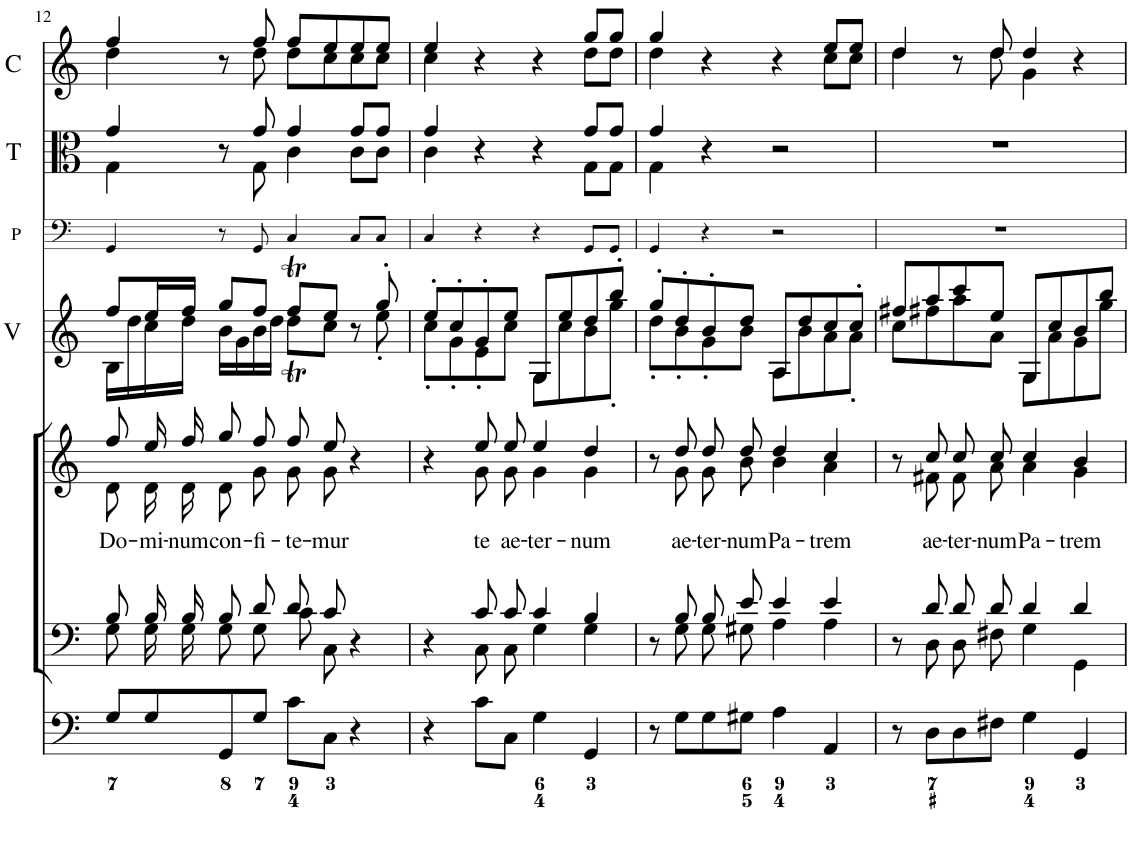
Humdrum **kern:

**kern	**kern	**kern	**text	**kern	**kern	**kern	**kern	**kern	**kern
*part9	*part8	*part7	*part7	*part6	*part5	*part4	*part3	*part2	*part1
*staff9	*staff8	*staff7	*staff7	*staff6	*staff5	*staff4	*staff3	*staff2	*staff1
*I"Organ	*I"Voice	*I"Voice	*	*I"Violin	*I"Violin	*I"2 Violini	*I"Pauken	*I"2 Trombe	*I"2 Clarini
*	*	*	*	*I'Vln.	*I'Vln	*I'V	*I'P	*I'T	*I'C
!!LO:PB:g=z
*clefF4	*clefF4	*clefG2	*	*clefG2	*clefG2	*clefG2	*clefF4	*clefC3	*clefG2
*k[]	*k[]	*k[]	*	*k[]	*k[]	*k[]	*k[]	*k[]	*k[]
*M4/4	*M4/4	*M4/4	*	*M4/4	*M4/4	*M4/4	*M4/4	*M4/4	*M4/4
*met(c)	*met(c)	*met(c)	*	*met(c)	*met(c)	*met(c)	*met(c)	*met(c)	*met(c)
=12	=12	=12	=12	=12	=12	=12	=12	=12	=12
*	*^	*	*	*	*	*	*	*	*
!	!	!	!	!LO:LY:b	!	!	!	!	!	!
*	*	*	*^	*	*	*	*^	*	*^	*^
8G/L	8B/L	8G\L	8ff/L	8d\L	Do-	16B/LL	8ff\L	8ff/L	16B\LL	4GG/	4g/	4G\	4ff/	4dd\
.	.	.	.	.	.	16dd/J	.	.	16dd\	.	.	.	.	.
!	!	!	!	!	!LO:LY:b	!	!	!	!	!	!	!	!	!
8G/	16B/L	16G\L	16ee/L	16d\L	-mi-	16cc/L	16ee\L	16ee/L	16cc\	.	.	.	.	.
!	!	!	!	!	!LO:LY:b	!	!	!	!	!	!	!	!	!
.	16B/JJ	16G\JJ	16ff/JJ	16d\JJ	-num	16dd/JJ	16ff\JJ	16ff/JJ	16dd\JJ	.	.	.	.	.
!	!	!	!	!	!LO:LY:b	!	!	!	!	!	!	!	!	!
8GG/	8B/L	8G\L	8gg/L	8d\L	con-	16b\LL	8gg\L	8gg/L	16b\LL	8r	8r	8ryy	8r	8ryy
.	.	.	.	.	.	16g\J	.	.	16g\	.	.	.	.	.
!	!	!	!	!	!LO:LY:b	!	!	!	!	!	!	!	!	!
8G/J	8d/J	8G\J	8ff/J	8g\J	-fi-	16b\L	8ff\J	8ff/J	16b\	8GG/	8g/	8G\	8ff/	8dd\
.	.	.	.	.	.	16dd\JJ	.	.	16dd\JJ	.	.	.	.	.
!	!	!	!	!	!LO:LY:b	!	!	!	!	!	!	!	!	!
8c\L	8d/L	8c\L	8ff/L	8g\L	-te-	8ddT\L	8ffT\L	8ffT/L	8ddT\L	4C/	4g/	4c\	8ff/L	8dd\L
!	!	!	!	!	!LO:LY:b	!	!	!	!	!	!	!	!	!
8C\J	8c/J	8C\J	8ee/J	8g\J	-mur	8cc\J	8ee\J	8ee/J	8cc\J	.	.	.	8ee/	8cc\
4r	4r	4ryy	4r	4ryy	.	8r	8r	8r	8ryy	8C/L	8g/L	8c\L	8ee/	8cc\
.	.	.	.	.	.	8ee'	8gg'	8gg'/	8ee'\	8C/J	8g/J	8c\J	8ee/J	8cc\J
=13	=13	=13	=13	=13	=13	=13	=13	=13	=13	=13	=13	=13	=13	=13
4r	4r	4ryy	4r	4ryy	.	8cc'/L	8ee'\L	8ee'/L	8cc'\L	4C/	4g/	4c\	4ee/	4cc\
.	.	.	.	.	.	8g'/J	8cc'\J	8cc'/	8g'\	.	.	.	.	.
!	!	!	!	!	!LO:LY:b	!	!	!	!	!	!	!	!	!
8c\L	8c/L	8C\L	8ee/L	8g\L	te	8e'/L	8g'\L	8g'/	8e'\	4r	4r	2ryy	4r	2ryy
!	!	!	!	!	!LO:LY:b	!	!	!	!	!	!	!	!	!
8C\J	8c/J	8C\J	8ee/J	8g\J	ae-	8cc/J	8ee\J	8ee/J	8cc\J	.	.	.	.	.
!	!	!	!	!	!LO:LY:b	!	!	!	!	!	!	!	!	!
4G\	4c/	4G\	4ee/	4g\	-ter-	8G/L	8G/L	8G/L	8G\L	4r	4r	.	4r	.
.	.	.	.	.	.	8cc/J	8ee/J	8ee/	8cc\	.	.	.	.	.
!	!	!	!	!	!LO:LY:b	!	!	!	!	!	!	!	!	!
4GG/	4B/	4G\	4dd/	4g\	-num	8b\L	8dd\L	8dd/	8b\	8GG/L	8g/L	8G\L	8gg/L	8dd\L
.	.	.	.	.	.	8gg'\J	8bb'\J	8bb'/J	8gg'\J	8GG/J	8g/J	8G\J	8gg/J	8dd\J
=14	=14	=14	=14	=14	=14	=14	=14	=14	=14	=14	=14	=14	=14	=14
8r	8r	8ryy	8r	8ryy	.	8dd'\L	8gg'\L	8gg'/L	8dd'\L	4GG/	4g/	4G\	4gg/	4dd\
!	!	!	!	!	!LO:LY:b	!	!	!	!	!	!	!	!	!
8G\L	8B/	8G\	8dd/	8g\	ae-	8b'\J	8dd'\J	8dd'/	8b'\	.	.	.	.	.
!	!	!	!	!	!LO:LY:b	!	!	!	!	!	!	!	!	!
8G\	8B/L	8G\L	8dd/L	8g\L	-ter-	8g'/L	8b'\L	8b'/	8g'\	4r	4r	2.ryy	4r	2ryy
!	!	!	!	!	!LO:LY:b	!	!	!	!	!	!	!	!	!
8G#X\J	8e/J	8G#X\J	8dd/J	8b\J	-num	8b/J	8dd\J	8dd/J	8b\J	.	.	.	.	.
!	!	!	!	!	!LO:LY:b	!	!	!	!	!	!	!	!	!
4A\	4e/	4A\	4dd/	4b\	Pa-	8A/L	8A/L	8A/L	8A\L	2r	2r	.	4r	.
.	.	.	.	.	.	8b/J	8dd/J	8dd/	8b\	.	.	.	.	.
!	!	!	!	!	!LO:LY:b	!	!	!	!	!	!	!	!	!
4AA/	4e/	4A\	4cc/	4a\	-trem	8a/L	8cc\L	8cc/	8a\	.	.	.	8ee/L	8cc\L
.	.	.	.	.	.	8a'/J	8cc'\J	8cc'/J	8a'\J	.	.	.	8ee/J	8cc\J
*	*	*	*	*	*	*	*	*	*	*	*v	*v	*	*
=15	=15	=15	=15	=15	=15	=15	=15	=15	=15	=15	=15	=15	=15
8r	8r	8ryy	8r	8ryy	.	8cc\L	8ff#X\L	8ff#X/L	8cc\L	1r	1r	4dd/	4dd\
!	!	!	!	!	!LO:LY:b	!	!	!	!	!	!	!	!
8D\L	8d/	8D\	8cc/	8f#X\	ae-	8ff#X\J	8aa\J	8aa/	8ff#X\	.	.	.	.
!	!	!	!	!	!LO:LY:b	!	!	!	!	!	!	!	!
8D\	8d/L	8D\L	8cc/L	8f#\L	-ter-	8aa\L	8ccc\L	8ccc/	8aa\	.	.	8r	8ryy
!	!	!	!	!	!LO:LY:b	!	!	!	!	!	!	!	!
8F#X\J	8d/J	8F#X\J	8cc/J	8a\J	-num	8a\J	8ee\J	8ee/J	8a\J	.	.	8dd/	8dd\
!	!	!	!	!	!LO:LY:b	!	!	!	!	!	!	!	!
4G\	4d/	4G\	4cc/	4a\	Pa-	8G/L	8G/L	8G/L	8G\L	.	.	4dd/	4g\
.	.	.	.	.	.	8a/J	8cc/J	8cc/	8a\	.	.	.	.
!	!	!	!	!	!LO:LY:b	!	!	!	!	!	!	!	!
4GG/	4d/	4GG\	4b/	4g\	-trem	8g\L	8b\L	8b/	8g\	.	.	4r	4ryy
.	.	.	.	.	.	8gg\J	8bb\J	8bb/J	8gg\J	.	.	.	.
*	*v	*v	*	*	*	*	*	*v	*v	*	*	*v	*v
*	*	*v	*v	*	*	*	*	*	*	*
=	=	=	=	=	=	=	=	=	=
*-	*-	*-	*-	*-	*-	*-	*-	*-	*-
